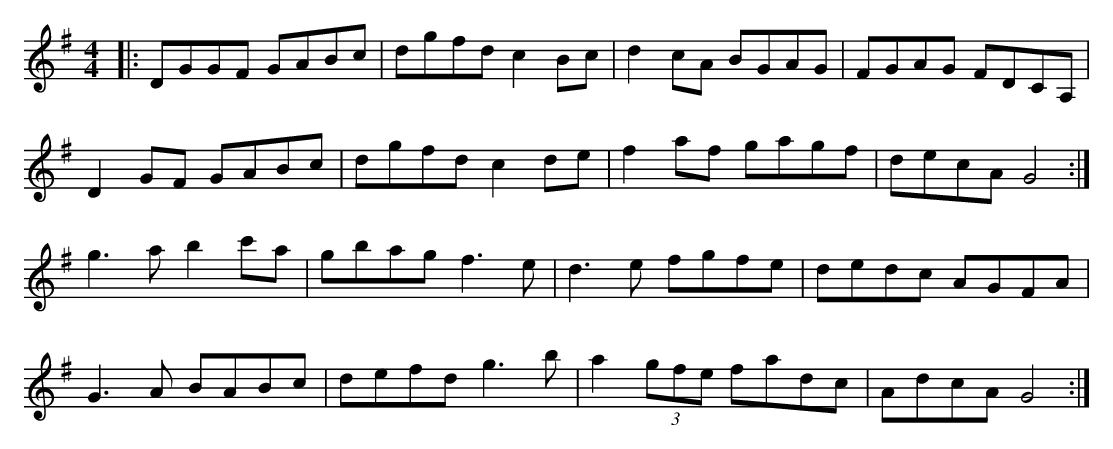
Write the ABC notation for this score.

X:1
M:4/4
K:G
|:DGGF GABc|dgfd c2 Bc|d2 cA BGAG|FGAG FDCA,|
D2 GF GABc|dgfd c2 de| f2 af gagf| decA G4:|
g3 a b2 c'a|gbag f3 e|d3 e fgfe|dedc AGFA|
G3 A BABc|defd g3 b|a2 (3gfe fadc| AdcA G4:|
